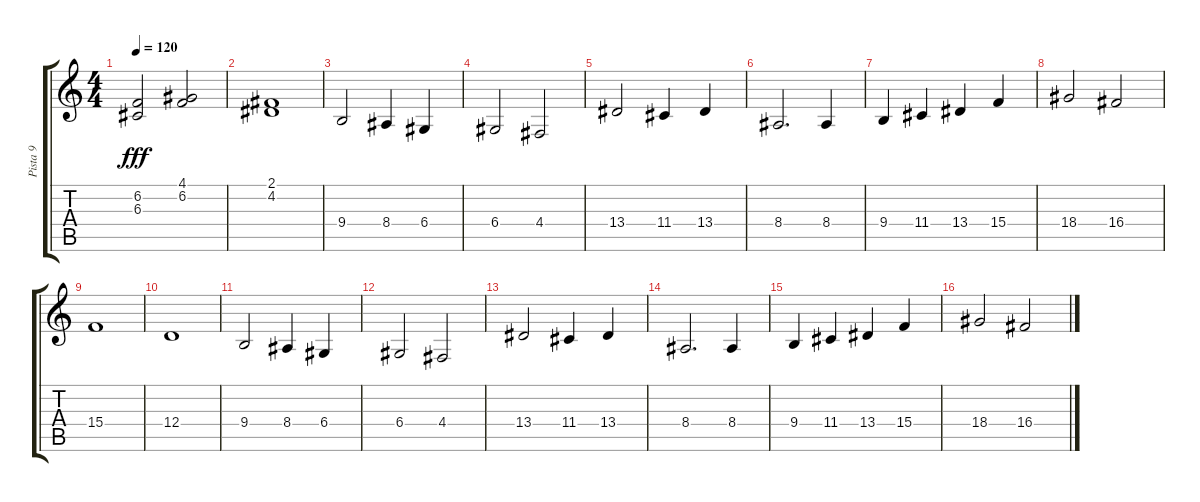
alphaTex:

\track ("Pista 9" "Pista 9") {instrument stringensemble1}
\staff {score tabs}
\tuning (E4 B3 G3 D3 A2 E2) {hide}
\ts (4 4)
\tempo 120
\clef g2
\ks c
(6.2 6.3).2{dy fff} (4.1 6.2).2 |
(2.1 4.2).1 |
9.4.2 8.4.4 6.4.4 |
6.4.2 4.4.2 |
13.4.2 11.4.4 13.4.4 |
8.4.2{d} 8.4.4 |
9.4.4 11.4.4 13.4.4 15.4.4 |
18.4.2 16.4.2 |
15.4.1 |
12.4.1 |
9.4.2 8.4.4 6.4.4 |
6.4.2 4.4.2 |
13.4.2 11.4.4 13.4.4 |
8.4.2{d} 8.4.4 |
9.4.4 11.4.4 13.4.4 15.4.4 |
18.4.2 16.4.2
